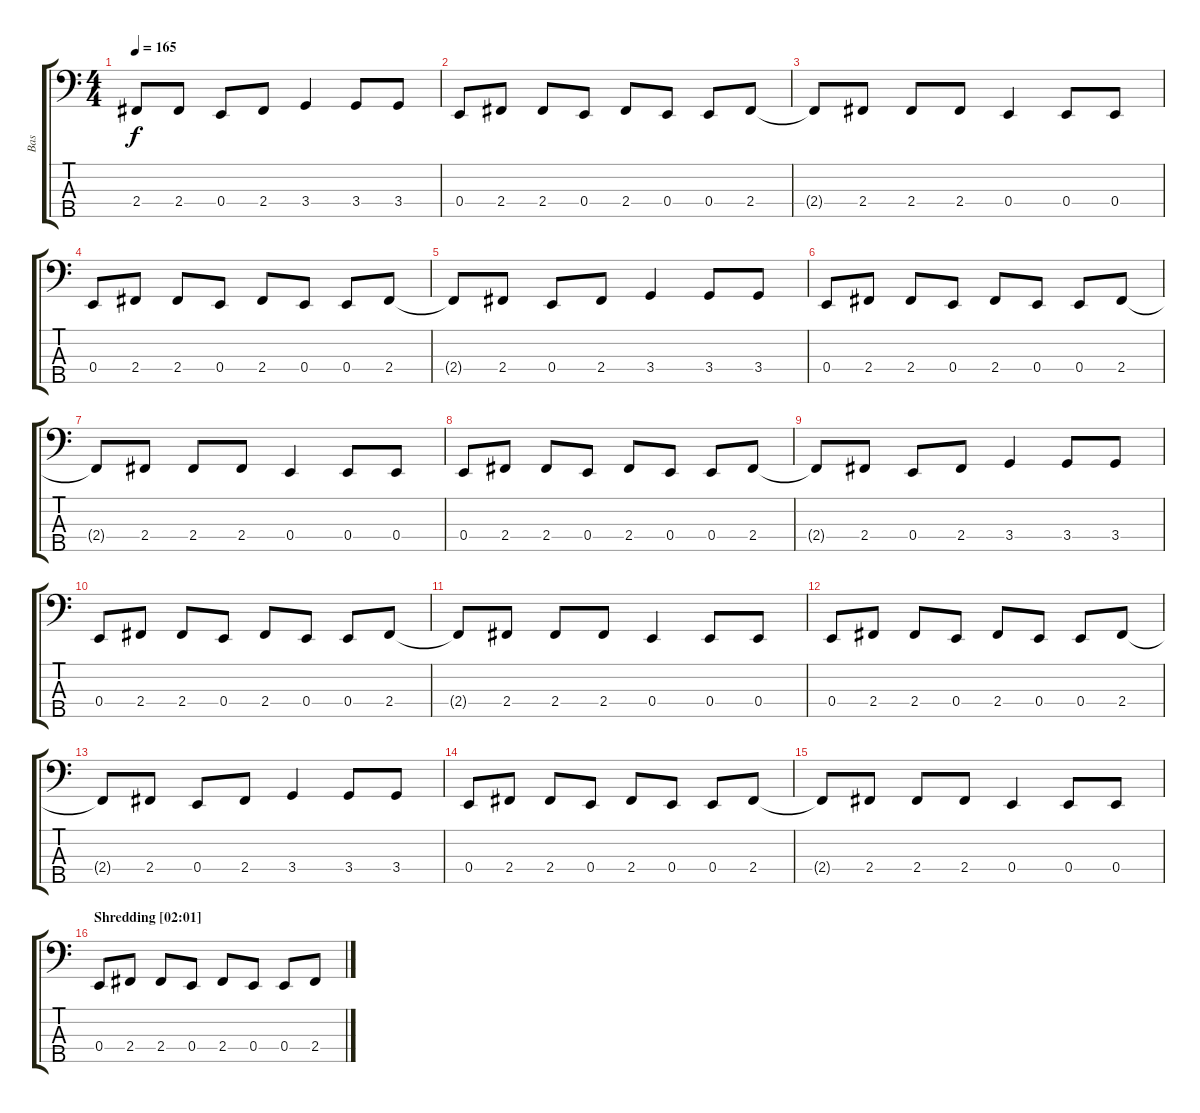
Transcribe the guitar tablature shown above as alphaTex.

\track ("Bas" "Bas") {instrument electricbassfinger}
\staff {score tabs}
\tuning (G2 D2 A1 E1 B0) {hide}
\ts (4 4)
\tempo 165
\clef f4
\ks c
2.4{t}.8{dy f} 2.4.8 0.4.8 2.4.8 3.4.4 3.4.8 3.4.8 |
0.4.8 2.4.8 2.4.8 0.4.8 2.4.8 0.4.8 0.4.8 2.4.8 |
2.4{t}.8 2.4.8 2.4.8 2.4.8 0.4.4 0.4.8 0.4.8 |
0.4.8 2.4.8 2.4.8 0.4.8 2.4.8 0.4.8 0.4.8 2.4.8 |
2.4{t}.8 2.4.8 0.4.8 2.4.8 3.4.4 3.4.8 3.4.8 |
0.4.8 2.4.8 2.4.8 0.4.8 2.4.8 0.4.8 0.4.8 2.4.8 |
2.4{t}.8 2.4.8 2.4.8 2.4.8 0.4.4 0.4.8 0.4.8 |
\section ("" "")
0.4.8 2.4.8 2.4.8 0.4.8 2.4.8 0.4.8 0.4.8 2.4.8 |
2.4{t}.8 2.4.8 0.4.8 2.4.8 3.4.4 3.4.8 3.4.8 |
0.4.8 2.4.8 2.4.8 0.4.8 2.4.8 0.4.8 0.4.8 2.4.8 |
2.4{t}.8 2.4.8 2.4.8 2.4.8 0.4.4 0.4.8 0.4.8 |
0.4.8 2.4.8 2.4.8 0.4.8 2.4.8 0.4.8 0.4.8 2.4.8 |
2.4{t}.8 2.4.8 0.4.8 2.4.8 3.4.4 3.4.8 3.4.8 |
0.4.8 2.4.8 2.4.8 0.4.8 2.4.8 0.4.8 0.4.8 2.4.8 |
2.4{t}.8 2.4.8 2.4.8 2.4.8 0.4.4 0.4.8 0.4.8 |
\section ("" "Shredding [02:01]")
0.4.8 2.4.8 2.4.8 0.4.8 2.4.8 0.4.8 0.4.8 2.4.8
